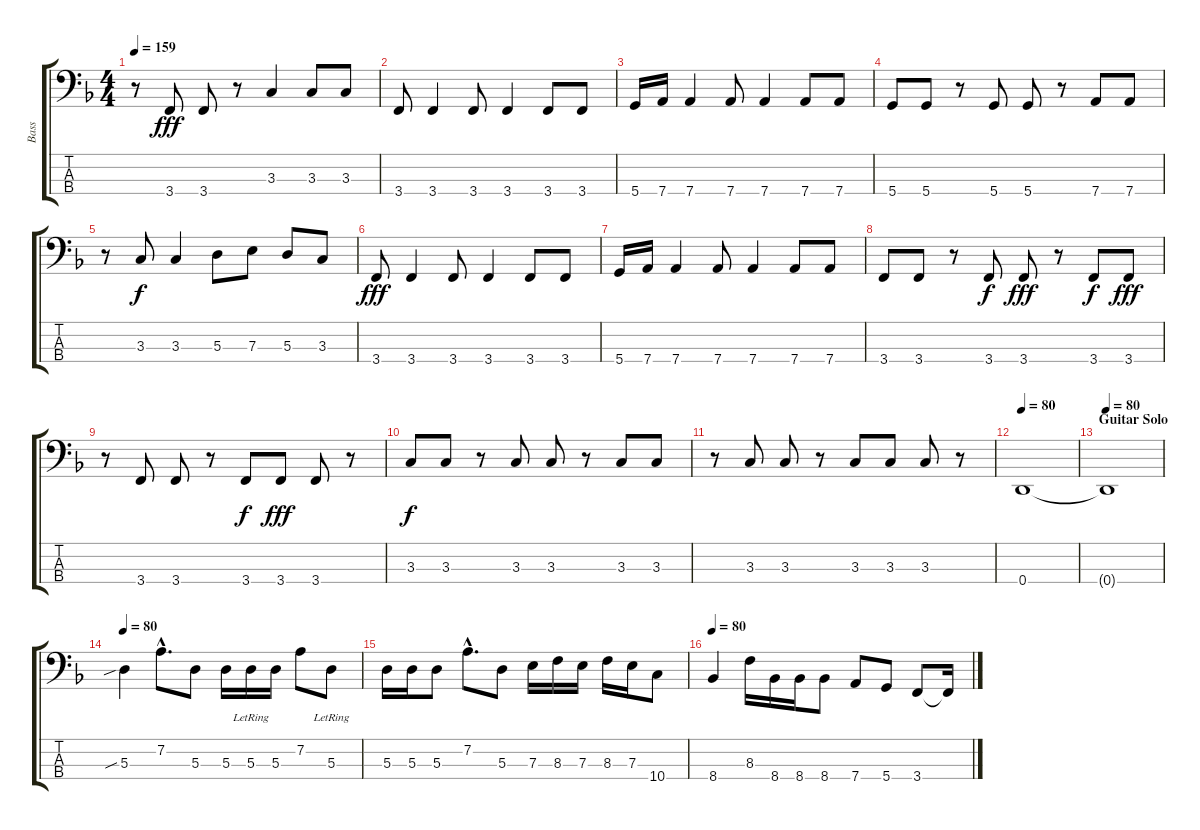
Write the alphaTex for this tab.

\track ("Bass" "Bass") {instrument electricbassfinger}
\staff {score tabs}
\tuning (G2 D2 A1 D1) {hide}
\ts (4 4)
\tempo 159
\clef f4
\ks f
r.8{dy fff} 3.4.8 3.4.8 r.8 3.3.4 3.3.8 3.3.8 |
3.4.8 3.4.4 3.4.8 3.4.4 3.4.8 3.4.8 |
5.4.16 7.4.16 7.4.4 7.4.8 7.4.4 7.4.8 7.4.8 |
5.4.8 5.4.8 r.8 5.4.8 5.4.8 r.8 7.4.8 7.4.8 |
r.8 3.3.8{dy f} 3.3.4 5.3.8 7.3.8 5.3.8 3.3.8 |
3.4.8{dy fff} 3.4.4 3.4.8 3.4.4 3.4.8 3.4.8 |
5.4.16 7.4.16 7.4.4 7.4.8 7.4.4 7.4.8 7.4.8 |
3.4.8 3.4.8 r.8 3.4.8{dy f} 3.4.8{dy fff} r.8 3.4.8{dy f} 3.4.8{dy fff} |
r.8 3.4.8 3.4.8 r.8 3.4.8{dy f} 3.4.8{dy fff} 3.4.8 r.8 |
3.3.8{dy f} 3.3.8 r.8 3.3.8 3.3.8 r.8 3.3.8 3.3.8 |
r.8 3.3.8 3.3.8 r.8 3.3.8 3.3.8 3.3.8 r.8 |
\tempo 80
0.4.1 |
\section ("" "Guitar Solo")
\tempo 80
0.4{t}.1 |
\tempo 80
5.3{sib}.4 7.2{hac}.8{d} 5.3.8 5.3.16 5.3{lr}.16 5.3.16 7.2.8 5.3{lr}.8 |
5.3.16 5.3.16 5.3.8 7.2{hac}.8{d} 5.3.8 7.3.16 8.3.16 7.3.16 8.3.16 7.3.16 10.4.8 |
\tempo 80
8.4.4 8.3.16 8.4.16 8.4.16 8.4.8 7.4.8 5.4.8 3.4.8 3.4{t}.16
